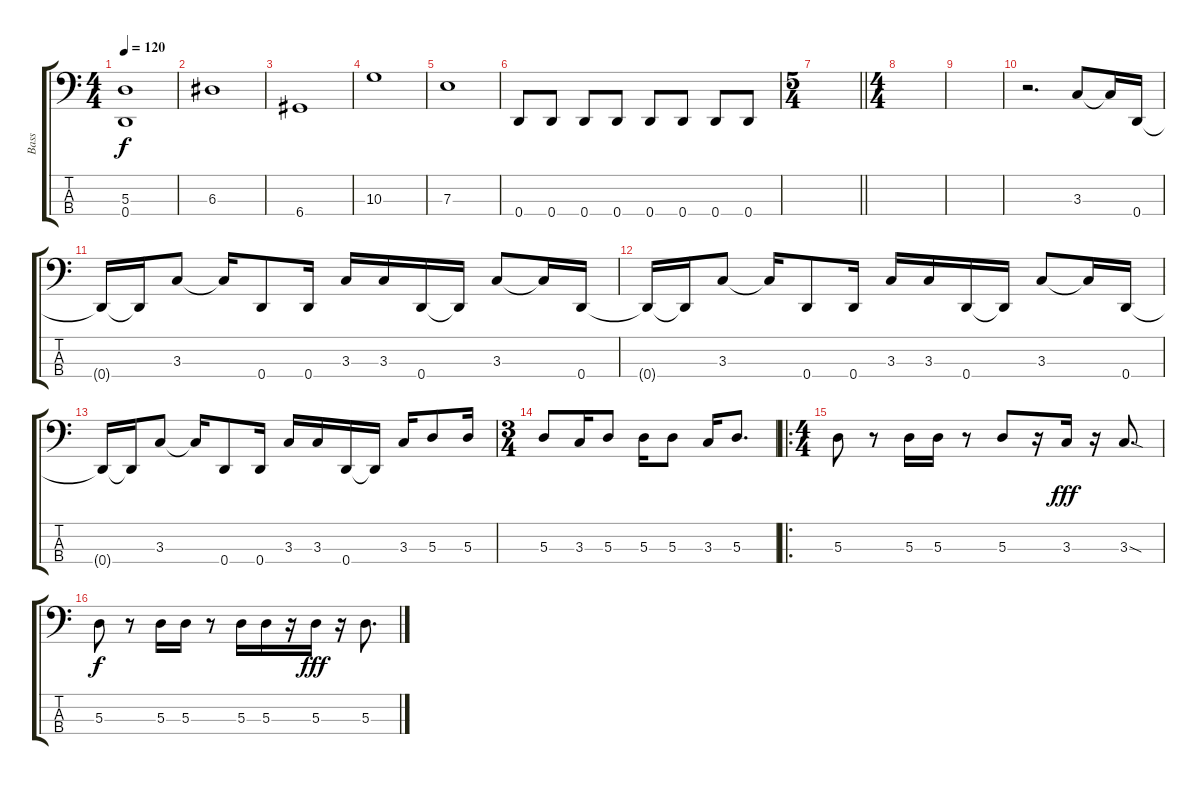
\track ("Bass" "Bass") {instrument electricbasspick}
\staff {score tabs}
\tuning (G2 D2 A1 D1) {hide}
\ts (4 4)
\tempo 120
\clef f4
\ks c
(5.3{t} 0.4{t}).1{dy f} |
6.3.1 |
6.4.1 |
10.3.1 |
7.3.1 |
0.4.8 0.4.8 0.4.8 0.4.8 0.4.8 0.4.8 0.4.8 0.4.8 |
\ts (5 4)
\barLineRight lightlight
|
\ts (4 4)
\section ("" "")
|
|
r.2{d} 3.3.8 3.3{t}.16 0.4.16 |
0.4{t}.16 0.4{t}.16 3.3.8 3.3{t}.16 0.4.8 0.4.16 3.3.16 3.3.16 0.4.16 0.4{t}.16 3.3.8 3.3{t}.16 0.4.16 |
0.4{t}.16 0.4{t}.16 3.3.8 3.3{t}.16 0.4.8 0.4.16 3.3.16 3.3.16 0.4.16 0.4{t}.16 3.3.8 3.3{t}.16 0.4.16 |
0.4{t}.16 0.4{t}.16 3.3.8 3.3{t}.16 0.4.8 0.4.16 3.3.16 3.3.16 0.4.16 0.4{t}.16 3.3.16 5.3.8 5.3.16 |
\ts (3 4)
5.3.8 3.3.16 5.3.8 5.3.16 5.3.8 3.3.16 5.3.8{d} |
\ro
\ts (4 4)
5.3.8 r.8 5.3.16 5.3.16 r.8 5.3.8 r.16 3.3.16{dy fff} r.16 3.3{sod}.8{d} |
5.3.8{dy f} r.8 5.3.16 5.3.16 r.8 5.3.16 5.3.16 r.16 5.3.16{dy fff} r.16 5.3.8{d}
